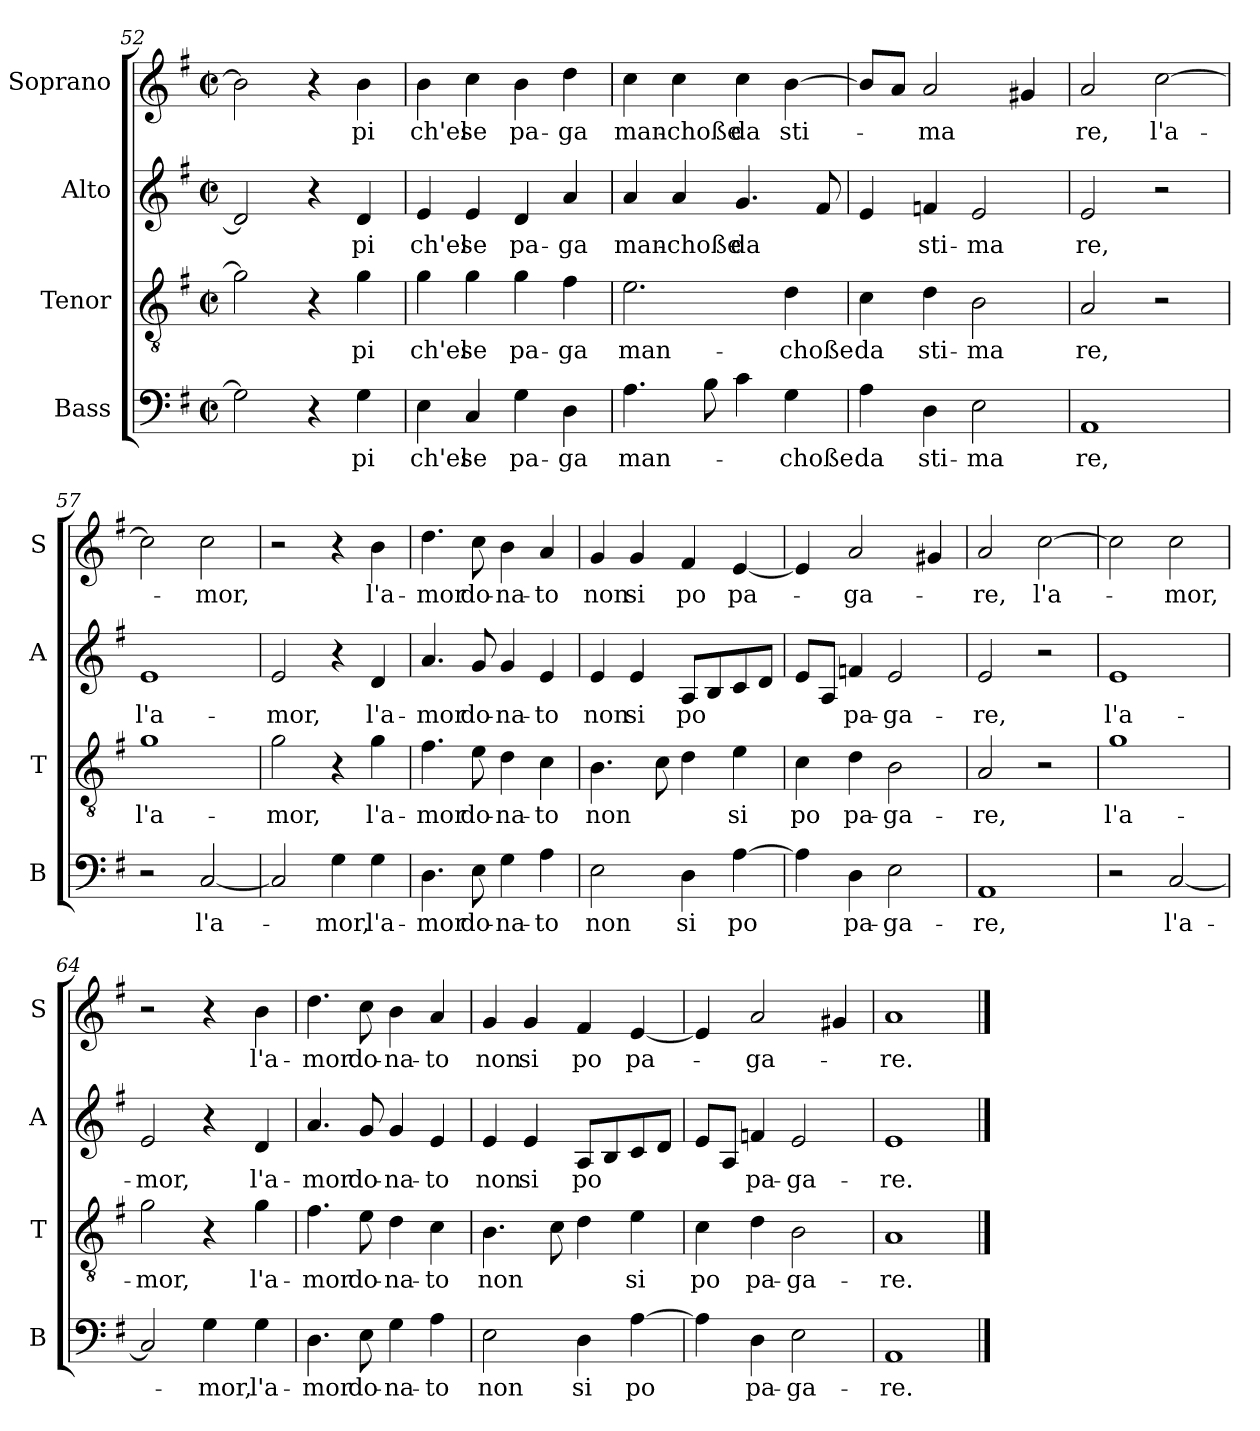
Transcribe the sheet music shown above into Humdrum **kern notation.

**kern	**text	**kern	**text	**kern	**text	**kern	**text
*part4	*part4	*part3	*part3	*part2	*part2	*part1	*part1
*staff4	*staff4	*staff3	*staff3	*staff2	*staff2	*staff1	*staff1
*I"Bass	*	*I"Tenor	*	*I"Alto	*	*I"Soprano	*
*I'B	*	*I'T	*	*I'A	*	*I'S	*
*clefF4	*	*clefGv2	*	*clefG2	*	*clefG2	*
*k[f#]	*	*k[f#]	*	*k[f#]	*	*k[f#]	*
*G:	*	*G:	*	*G:	*	*G:	*
*M2/2	*	*M2/2	*	*M2/2	*	*M2/2	*
*met(c|)	*	*met(c|)	*	*met(c|)	*	*met(c|)	*
=52	=52	=52	=52	=52	=52	=52	=52
2G\]	.	2g\]	.	2d/]	.	2b\]	.
4r	.	4r	.	4r	.	4r	.
!	!LO:LY:b	!	!LO:LY:b	!	!LO:LY:b	!	!LO:LY:b
4G\	pi	4g\	pi	4d/	pi	4b\	pi
!!LO:LB:g=z
=53	=53	=53	=53	=53	=53	=53	=53
!	!LO:LY:b	!	!LO:LY:b	!	!LO:LY:b	!	!LO:LY:b
4E\	ch'el	4g\	ch'el	4e/	ch'el	4b\	ch'el
!	!LO:LY:b	!	!LO:LY:b	!	!LO:LY:b	!	!LO:LY:b
4C/	se	4g\	se	4e/	se	4cc\	se
!	!LO:LY:b	!	!LO:LY:b	!	!LO:LY:b	!	!LO:LY:b
4G\	pa-	4g\	pa-	4d/	pa-	4b\	pa-
!	!LO:LY:b	!	!LO:LY:b	!	!LO:LY:b	!	!LO:LY:b
4D\	-ga	4f#\	-ga	4a/	-ga	4dd\	-ga
=54	=54	=54	=54	=54	=54	=54	=54
!	!LO:LY:b	!	!LO:LY:b	!	!LO:LY:b	!	!LO:LY:b
4.A\	man-	2.e\	man-	4a/	man-	4cc\	man-
!	!	!	!	!	!LO:LY:b	!	!LO:LY:b
.	.	.	.	4a/	-choße	4cc\	-choße
8B\	.	.	.	.	.	.	.
!	!	!	!	!	!LO:LY:b	!	!LO:LY:b
4c\	.	.	.	4.g/	da	4cc\	da
!	!LO:LY:b	!	!LO:LY:b	!	!	!	!LO:LY:b
4G\	-choße	4d\	-choße	.	.	[4b\	sti-
.	.	.	.	8f#/	.	.	.
=55	=55	=55	=55	=55	=55	=55	=55
!	!LO:LY:b	!	!LO:LY:b	!	!	!	!
4A\	da	4c\	da	4e/	.	8b/L]	.
.	.	.	.	.	.	8a/J	.
!	!LO:LY:b	!	!LO:LY:b	!	!LO:LY:b	!	!LO:LY:b
4D\	sti-	4d\	sti-	4fn/	sti-	2a/	-ma
!	!LO:LY:b	!	!LO:LY:b	!	!LO:LY:b	!	!
2E\	-ma	2B\	-ma	2e/	-ma	.	.
.	.	.	.	.	.	4g#X/	.
=56	=56	=56	=56	=56	=56	=56	=56
!	!LO:LY:b	!	!LO:LY:b	!	!LO:LY:b	!	!LO:LY:b
1AA	re,	2A/	re,	2e/	re,	2a/	re,
!	!	!	!	!	!	!	!LO:LY:b
.	.	2r	.	2r	.	[2cc\	l'a-
=57	=57	=57	=57	=57	=57	=57	=57
!	!	!	!LO:LY:b	!	!LO:LY:b	!	!
2r	.	1g	l'a-	1e	l'a-	2cc\]	.
!	!LO:LY:b	!	!	!	!	!	!LO:LY:b
[2C/	l'a-	.	.	.	.	2cc\	-mor,
!!LO:PB:g=z
=58	=58	=58	=58	=58	=58	=58	=58
!	!	!	!LO:LY:b	!	!LO:LY:b	!	!
2C/]	.	2g\	-mor,	2e/	-mor,	2r	.
!	!LO:LY:b	!	!	!	!	!	!
4G\	-mor,	4r	.	4r	.	4r	.
!	!LO:LY:b	!	!LO:LY:b	!	!LO:LY:b	!	!LO:LY:b
4G\	l'a-	4g\	l'a-	4d/	l'a-	4b\	l'a-
=59	=59	=59	=59	=59	=59	=59	=59
!	!LO:LY:b	!	!LO:LY:b	!	!LO:LY:b	!	!LO:LY:b
4.D\	-mor	4.f#\	-mor	4.a/	-mor	4.dd\	-mor
!	!LO:LY:b	!	!LO:LY:b	!	!LO:LY:b	!	!LO:LY:b
8E\	do-	8e\	do-	8g/	do-	8cc\	do-
!	!LO:LY:b	!	!LO:LY:b	!	!LO:LY:b	!	!LO:LY:b
4G\	-na-	4d\	-na-	4g/	-na-	4b\	-na-
!	!LO:LY:b	!	!LO:LY:b	!	!LO:LY:b	!	!LO:LY:b
4A\	-to	4c\	-to	4e/	-to	4a/	-to
=60	=60	=60	=60	=60	=60	=60	=60
!	!LO:LY:b	!	!LO:LY:b	!	!LO:LY:b	!	!LO:LY:b
2E\	non	4.B\	non	4e/	non	4g/	non
!	!	!	!	!	!LO:LY:b	!	!LO:LY:b
.	.	.	.	4e/	si	4g/	si
.	.	8c\	.	.	.	.	.
!	!LO:LY:b	!	!	!	!LO:LY:b	!	!LO:LY:b
4D\	si	4d\	.	8A/L	po	4f#/	po
.	.	.	.	8B/	.	.	.
!	!LO:LY:b	!	!LO:LY:b	!	!	!	!LO:LY:b
[4A\	po	4e\	si	8c/	.	[4e/	pa-
.	.	.	.	8d/J	.	.	.
=61	=61	=61	=61	=61	=61	=61	=61
!	!	!	!LO:LY:b	!	!	!	!
4A\]	.	4c\	po	8e/L	.	4e/]	.
.	.	.	.	8A/J	.	.	.
!	!LO:LY:b	!	!LO:LY:b	!	!LO:LY:b	!	!LO:LY:b
4D\	pa-	4d\	pa-	4fn/	pa-	2a/	-ga-
!	!LO:LY:b	!	!LO:LY:b	!	!LO:LY:b	!	!
2E\	-ga-	2B\	-ga-	2e/	-ga-	.	.
.	.	.	.	.	.	4g#X/	.
=62	=62	=62	=62	=62	=62	=62	=62
!	!LO:LY:b	!	!LO:LY:b	!	!LO:LY:b	!	!LO:LY:b
1AA	-re,	2A/	-re,	2e/	-re,	2a/	-re,
!	!	!	!	!	!	!	!LO:LY:b
.	.	2r	.	2r	.	[2cc\	l'a-
=63	=63	=63	=63	=63	=63	=63	=63
!	!	!	!LO:LY:b	!	!LO:LY:b	!	!
2r	.	1g	l'a-	1e	l'a-	2cc\]	.
!	!LO:LY:b	!	!	!	!	!	!LO:LY:b
[2C/	l'a-	.	.	.	.	2cc\	-mor,
!!LO:LB:g=z
=64	=64	=64	=64	=64	=64	=64	=64
!	!	!	!LO:LY:b	!	!LO:LY:b	!	!
2C/]	.	2g\	-mor,	2e/	-mor,	2r	.
!	!LO:LY:b	!	!	!	!	!	!
4G\	-mor,	4r	.	4r	.	4r	.
!	!LO:LY:b	!	!LO:LY:b	!	!LO:LY:b	!	!LO:LY:b
4G\	l'a-	4g\	l'a-	4d/	l'a-	4b\	l'a-
=65	=65	=65	=65	=65	=65	=65	=65
!	!LO:LY:b	!	!LO:LY:b	!	!LO:LY:b	!	!LO:LY:b
4.D\	-mor	4.f#\	-mor	4.a/	-mor	4.dd\	-mor
!	!LO:LY:b	!	!LO:LY:b	!	!LO:LY:b	!	!LO:LY:b
8E\	do-	8e\	do-	8g/	do-	8cc\	do-
!	!LO:LY:b	!	!LO:LY:b	!	!LO:LY:b	!	!LO:LY:b
4G\	-na-	4d\	-na-	4g/	-na-	4b\	-na-
!	!LO:LY:b	!	!LO:LY:b	!	!LO:LY:b	!	!LO:LY:b
4A\	-to	4c\	-to	4e/	-to	4a/	-to
=66	=66	=66	=66	=66	=66	=66	=66
!	!LO:LY:b	!	!LO:LY:b	!	!LO:LY:b	!	!LO:LY:b
2E\	non	4.B\	non	4e/	non	4g/	non
!	!	!	!	!	!LO:LY:b	!	!LO:LY:b
.	.	.	.	4e/	si	4g/	si
.	.	8c\	.	.	.	.	.
!	!LO:LY:b	!	!	!	!LO:LY:b	!	!LO:LY:b
4D\	si	4d\	.	8A/L	po	4f#/	po
.	.	.	.	8B/	.	.	.
!	!LO:LY:b	!	!LO:LY:b	!	!	!	!LO:LY:b
[4A\	po	4e\	si	8c/	.	[4e/	pa-
.	.	.	.	8d/J	.	.	.
=67	=67	=67	=67	=67	=67	=67	=67
!	!	!	!LO:LY:b	!	!	!	!
4A\]	.	4c\	po	8e/L	.	4e/]	.
.	.	.	.	8A/J	.	.	.
!	!LO:LY:b	!	!LO:LY:b	!	!LO:LY:b	!	!LO:LY:b
4D\	pa-	4d\	pa-	4fn/	pa-	2a/	-ga-
!	!LO:LY:b	!	!LO:LY:b	!	!LO:LY:b	!	!
2E\	-ga-	2B\	-ga-	2e/	-ga-	.	.
.	.	.	.	.	.	4g#X/	.
=68	=68	=68	=68	=68	=68	=68	=68
!	!LO:LY:b	!	!LO:LY:b	!	!LO:LY:b	!	!LO:LY:b
1AA	-re.	1A	-re.	1e	-re.	1a	-re.
==	==	==	==	==	==	==	==
*-	*-	*-	*-	*-	*-	*-	*-
